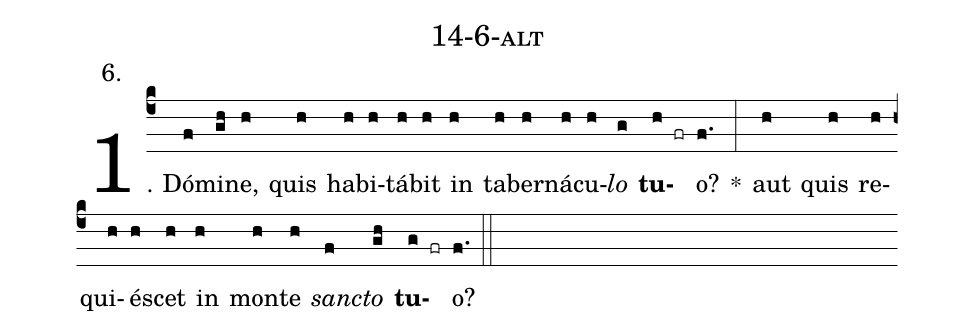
name: 14-6-alt;
annotation: 6.;
%%
(c4)1. Dó(f)mi(gh)ne,(h) quis(h) ha(h)bi(h)tá(h)bit(h) in(h) ta(h)ber(h)ná(h)cu(h)<i>lo</i>(g) <b>tu</b>(h fr)o?(f.) *(:) aut(h) quis(h) re(h)qui(h)é(h)scet(h) in(h) mon(h)te(h) <i>sanc</i>(f)<i>to</i>(gh) <b>tu</b>(g fr)o?(f.) (::)
